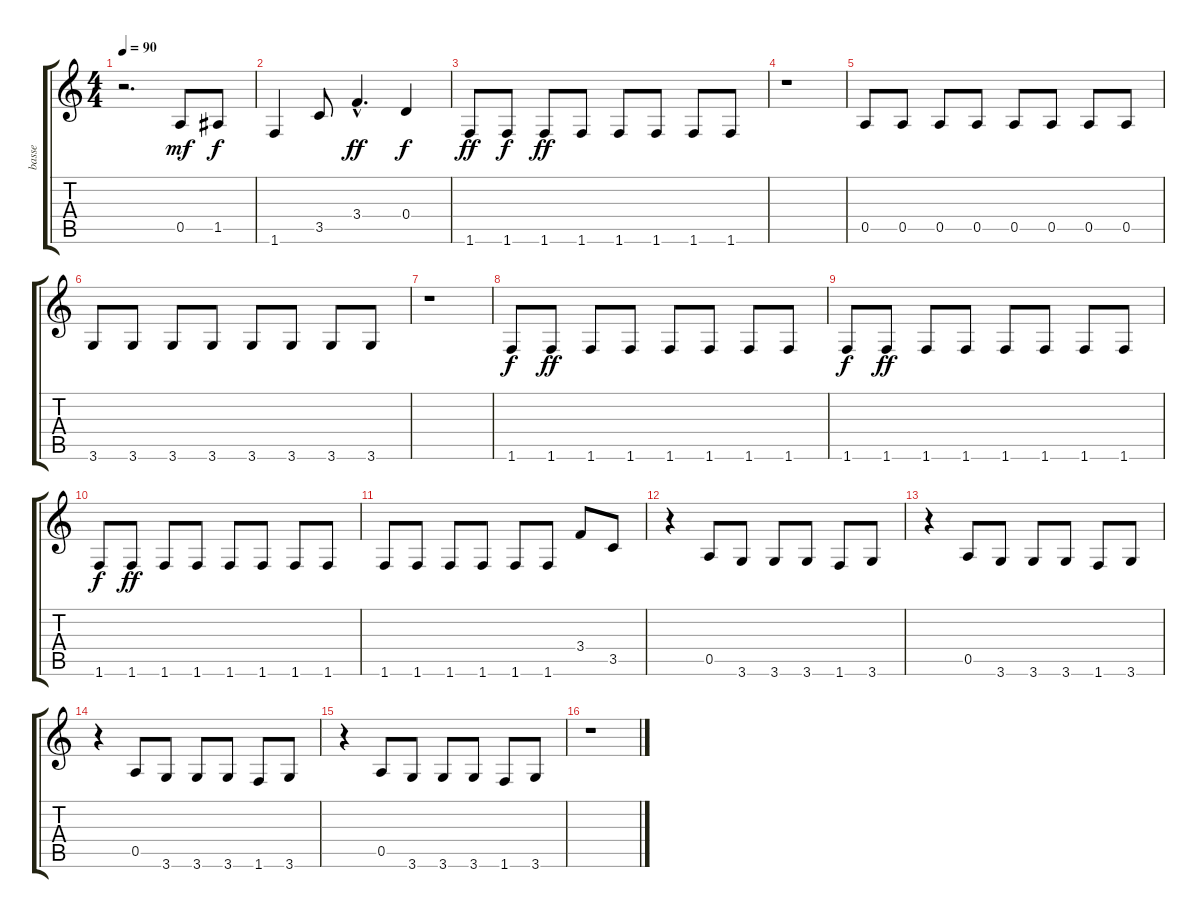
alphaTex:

\track ("basse" "basse") {instrument fretlessbass}
\staff {score tabs}
\tuning (E4 B3 G3 D3 A2 E2) {hide}
\ts (4 4)
\tempo 90
\clef g2
\ks c
r.2{d dy ff} 0.5.8{dy mf} 1.5.8{dy f} |
1.6.4 3.5.8 3.4{hac}.4{d dy ff} 0.4.4{dy f} |
1.6.8{dy ff} 1.6.8{dy f} 1.6.8{dy ff} 1.6.8 1.6.8 1.6.8 1.6.8 1.6.8 |
r.1 |
0.5.8 0.5.8 0.5.8 0.5.8 0.5.8 0.5.8 0.5.8 0.5.8 |
3.6.8 3.6.8 3.6.8 3.6.8 3.6.8 3.6.8 3.6.8 3.6.8 |
r.1 |
1.6.8{dy f} 1.6.8{dy ff} 1.6.8 1.6.8 1.6.8 1.6.8 1.6.8 1.6.8 |
1.6.8{dy f} 1.6.8{dy ff} 1.6.8 1.6.8 1.6.8 1.6.8 1.6.8 1.6.8 |
1.6.8{dy f} 1.6.8{dy ff} 1.6.8 1.6.8 1.6.8 1.6.8 1.6.8 1.6.8 |
1.6.8 1.6.8 1.6.8 1.6.8 1.6.8 1.6.8 3.4.8 3.5.8 |
r.4 0.5.8 3.6.8 3.6.8 3.6.8 1.6.8 3.6.8 |
r.4 0.5.8 3.6.8 3.6.8 3.6.8 1.6.8 3.6.8 |
r.4 0.5.8 3.6.8 3.6.8 3.6.8 1.6.8 3.6.8 |
r.4 0.5.8 3.6.8 3.6.8 3.6.8 1.6.8 3.6.8 |
r.1
